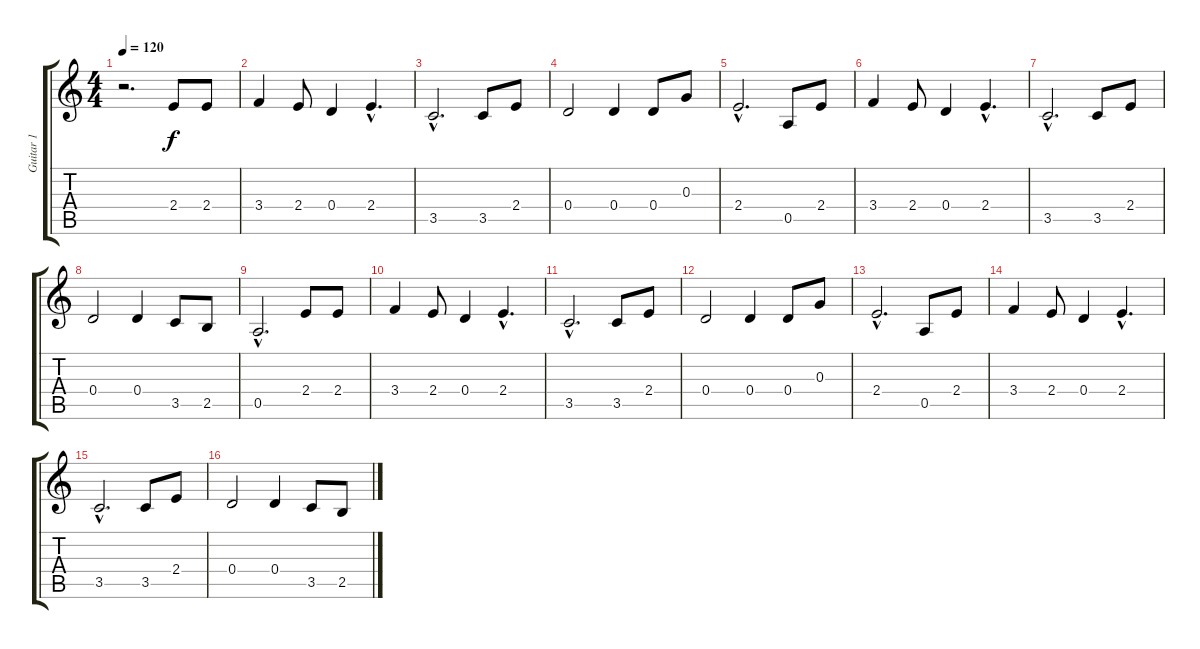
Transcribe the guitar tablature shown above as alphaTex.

\track ("Guitar 1" "Guitar 1") {instrument overdrivenguitar}
\staff {score tabs}
\tuning (E4 B3 G3 D3 A2 E2) {hide}
\ts (4 4)
\tempo 120
\clef g2
\ks c
r.2{d dy f instrument overdrivenguitar} 2.4.8 2.4.8 |
3.4.4 2.4.8 0.4.4 2.4{hac}.4{d} |
3.5{hac}.2{d} 3.5.8 2.4.8 |
0.4.2 0.4.4 0.4.8 0.3.8 |
2.4{hac}.2{d} 0.5.8 2.4.8 |
3.4.4 2.4.8 0.4.4 2.4{hac}.4{d} |
3.5{hac}.2{d} 3.5.8 2.4.8 |
0.4.2 0.4.4 3.5.8 2.5.8 |
0.5{hac}.2{d} 2.4.8 2.4.8 |
3.4.4 2.4.8 0.4.4 2.4{hac}.4{d} |
3.5{hac}.2{d} 3.5.8 2.4.8 |
0.4.2 0.4.4 0.4.8 0.3.8 |
2.4{hac}.2{d} 0.5.8 2.4.8 |
3.4.4 2.4.8 0.4.4 2.4{hac}.4{d} |
3.5{hac}.2{d} 3.5.8 2.4.8 |
0.4.2 0.4.4 3.5.8 2.5.8
